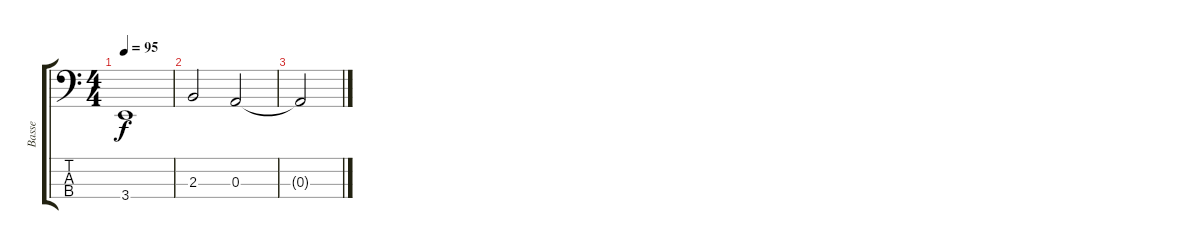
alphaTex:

\track ("Basse" "Basse") {instrument electricbassfinger}
\staff {score tabs}
\tuning (G2 D2 A1 Db1) {hide}
\ts (4 4)
\tempo 95
\clef f4
\ks c
3.4.1{dy f} |
2.3.2 0.3.2 |
0.3{t}.2
